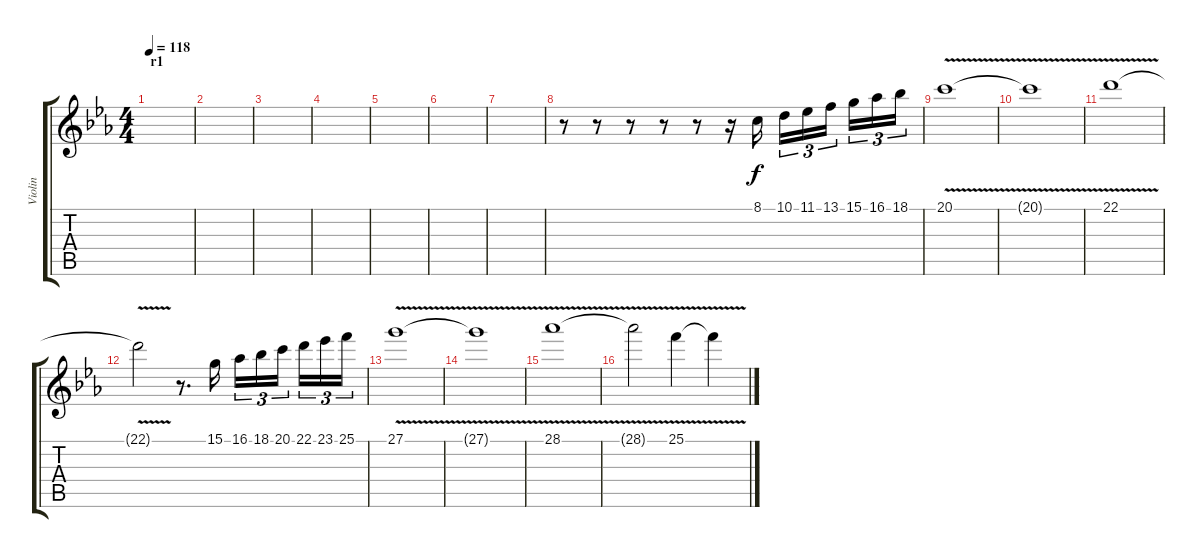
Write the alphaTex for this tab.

\track ("Violin" "Violin") {instrument violin}
\staff {score tabs}
\tuning (E4 B3 G3 D3 A2 E2) {hide}
\ts (4 4)
\section ("" "r1")
\tempo 118
\clef g2
\ks cminor
|
|
|
|
|
|
|
r.8 r.8 r.8 r.8 r.8 r.16 8.1.16 10.1.16{tu (3 2)} 11.1.16{tu (3 2)} 13.1.16{tu (3 2)} 15.1.16{tu (3 2)} 16.1.16{tu (3 2)} 18.1.16{tu (3 2)} |
20.1{v}.1 |
20.1{t}.1 |
22.1{v}.1 |
22.1{t}.2 r.8{d} 15.1.16 16.1.16{tu (3 2)} 18.1.16{tu (3 2)} 20.1.16{tu (3 2)} 22.1.16{tu (3 2)} 23.1.16{tu (3 2)} 25.1.16{tu (3 2)} |
27.1{v}.1 |
27.1{t}.1 |
28.1{v}.1 |
28.1{t}.2 25.1{v}.4 25.1{t}.4
